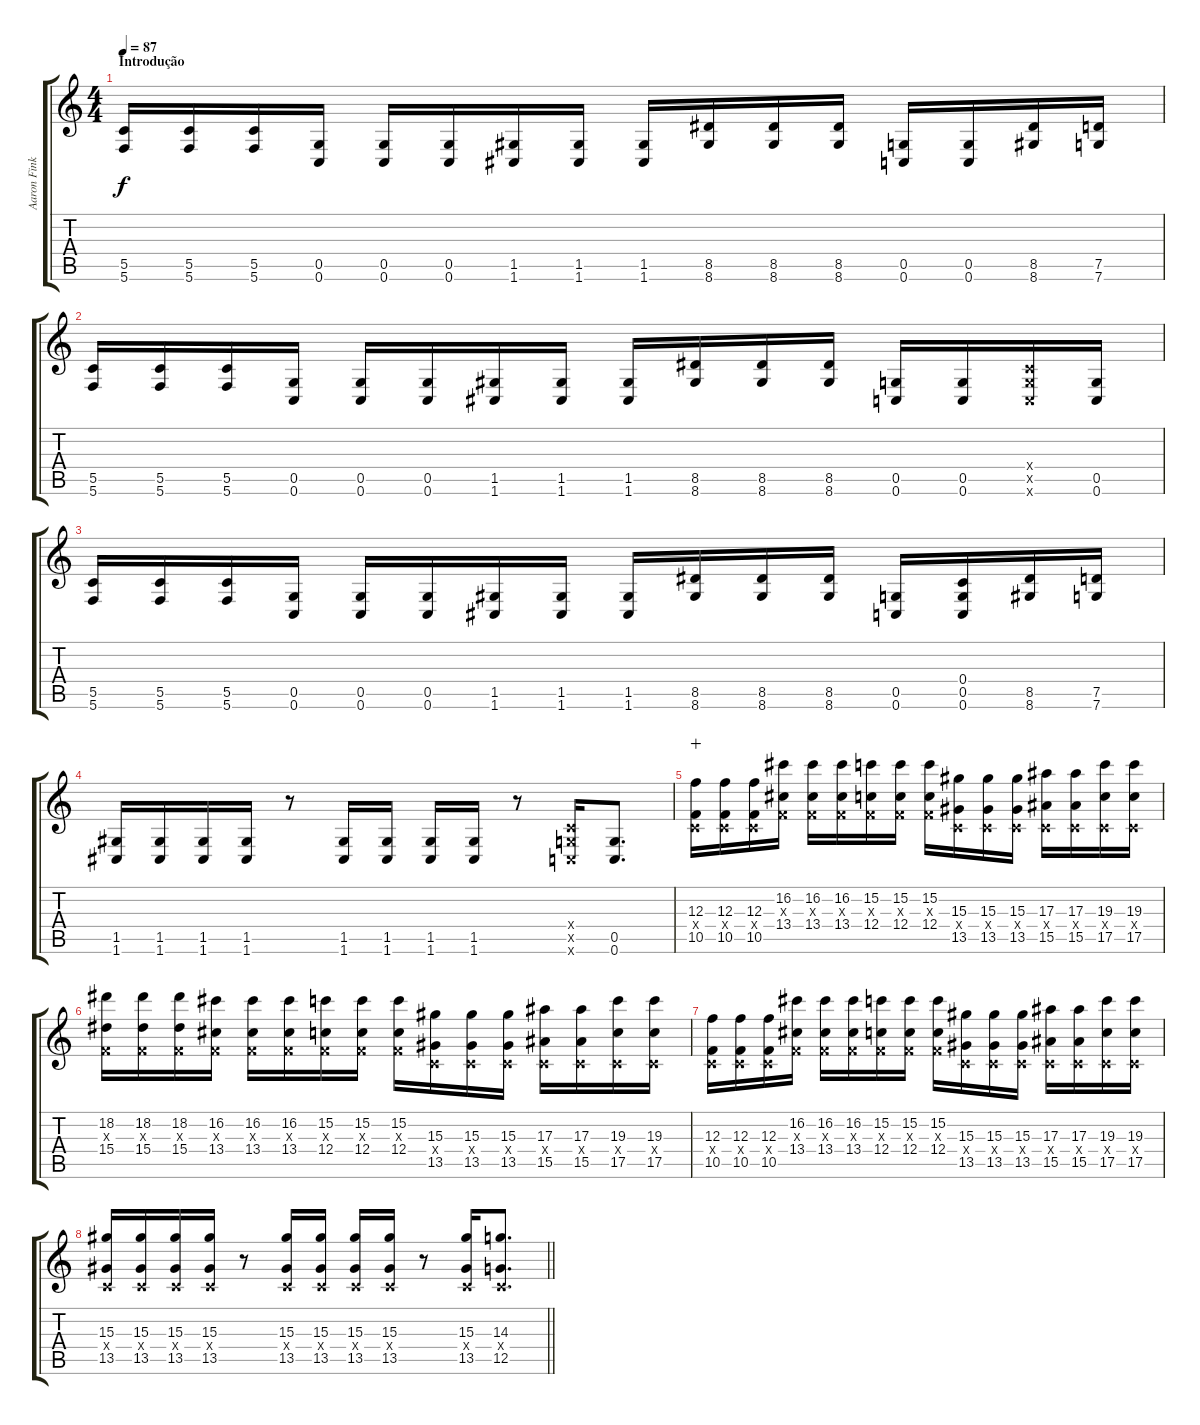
\track ("Aaron Fink" "Aaron Fink") {instrument distortionguitar}
\staff {score tabs}
\tuning (D4 A3 F3 C3 G2 C2) {hide}
\ts (4 4)
\section ("" "Introdução")
\tempo 87
\clef g2
\ks c
(5.5 5.6).16{dy f instrument distortionguitar} (5.5 5.6).16 (5.5 5.6).16 (0.5 0.6).16 (0.5 0.6).16 (0.5 0.6).16 (1.5 1.6).16 (1.5 1.6).16 (1.5 1.6).16 (8.5 8.6).16 (8.5 8.6).16 (8.5 8.6).16 (0.5 0.6).16 (0.5 0.6).16 (8.5 8.6).16 (7.5 7.6).16 |
(5.5 5.6).16 (5.5 5.6).16 (5.5 5.6).16 (0.5 0.6).16 (0.5 0.6).16 (0.5 0.6).16 (1.5 1.6).16 (1.5 1.6).16 (1.5 1.6).16 (8.5 8.6).16 (8.5 8.6).16 (8.5 8.6).16 (0.5 0.6).16 (0.5 0.6).16 (0.4{x} 0.5{x} 0.6{x}).16 (0.5 0.6).16 |
(5.5 5.6).16 (5.5 5.6).16 (5.5 5.6).16 (0.5 0.6).16 (0.5 0.6).16 (0.5 0.6).16 (1.5 1.6).16 (1.5 1.6).16 (1.5 1.6).16 (8.5 8.6).16 (8.5 8.6).16 (8.5 8.6).16 (0.5 0.6).16 (0.4 0.5 0.6).16 (8.5 8.6).16 (7.5 7.6).16 |
(1.5 1.6).16 (1.5 1.6).16 (1.5 1.6).16 (1.5 1.6).16 r.8 (1.5 1.6).16 (1.5 1.6).16 (1.5 1.6).16 (1.5 1.6).16 r.8 (0.4{x} 0.5{x} 0.6{x}).16 (0.5 0.6).8{d} |
(12.3 0.4{x} 10.5).16{wahc} (12.3 0.4{x} 10.5).16 (12.3 0.4{x} 10.5).16 (16.2 0.3{x} 13.4).16 (16.2 0.3{x} 13.4).16 (16.2 0.3{x} 13.4).16 (15.2 0.3{x} 12.4).16 (15.2 0.3{x} 12.4).16 (15.2 0.3{x} 12.4).16 (15.3 0.4{x} 13.5).16 (15.3 0.4{x} 13.5).16 (15.3 0.4{x} 13.5).16 (17.3 0.4{x} 15.5).16 (17.3 0.4{x} 15.5).16 (19.3 0.4{x} 17.5).16 (19.3 0.4{x} 17.5).16 |
(18.2 0.3{x} 15.4).16 (18.2 0.3{x} 15.4).16 (18.2 0.3{x} 15.4).16 (16.2 0.3{x} 13.4).16 (16.2 0.3{x} 13.4).16 (16.2 0.3{x} 13.4).16 (15.2 0.3{x} 12.4).16 (15.2 0.3{x} 12.4).16 (15.2 0.3{x} 12.4).16 (15.3 0.4{x} 13.5).16 (15.3 0.4{x} 13.5).16 (15.3 0.4{x} 13.5).16 (17.3 0.4{x} 15.5).16 (17.3 0.4{x} 15.5).16 (19.3 0.4{x} 17.5).16 (19.3 0.4{x} 17.5).16 |
(12.3 0.4{x} 10.5).16 (12.3 0.4{x} 10.5).16 (12.3 0.4{x} 10.5).16 (16.2 0.3{x} 13.4).16 (16.2 0.3{x} 13.4).16 (16.2 0.3{x} 13.4).16 (15.2 0.3{x} 12.4).16 (15.2 0.3{x} 12.4).16 (15.2 0.3{x} 12.4).16 (15.3 0.4{x} 13.5).16 (15.3 0.4{x} 13.5).16 (15.3 0.4{x} 13.5).16 (17.3 0.4{x} 15.5).16 (17.3 0.4{x} 15.5).16 (19.3 0.4{x} 17.5).16 (19.3 0.4{x} 17.5).16 |
\barLineRight lightlight
(15.3 0.4{x} 13.5).16 (15.3 0.4{x} 13.5).16 (15.3 0.4{x} 13.5).16 (15.3 0.4{x} 13.5).16 r.8 (15.3 0.4{x} 13.5).16 (15.3 0.4{x} 13.5).16 (15.3 0.4{x} 13.5).16 (15.3 0.4{x} 13.5).16 r.8 (15.3 0.4{x} 13.5).16 (14.3 0.4{x} 12.5).8{d}
